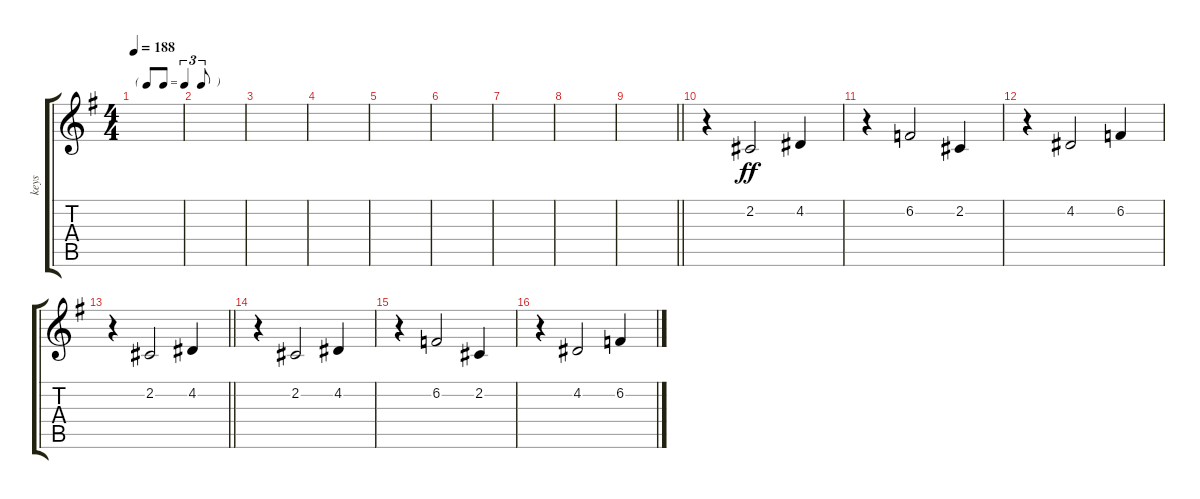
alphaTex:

\track ("keys" "keys") {instrument vibraphone}
\staff {score tabs}
\tuning (E4 B3 G3 D3 A2 E2) {hide}
\ts (4 4)
\tf triplet8th
\tempo 188
\clef g2
\ks g
|
|
|
|
|
|
|
|
\barLineRight lightlight
|
r.4 2.2.2{dy ff} 4.2.4 |
r.4 6.2.2 2.2.4 |
r.4 4.2.2 6.2.4 |
\barLineRight lightlight
r.4 2.2.2 4.2.4 |
r.4 2.2.2 4.2.4 |
r.4 6.2.2 2.2.4 |
r.4 4.2.2 6.2.4
